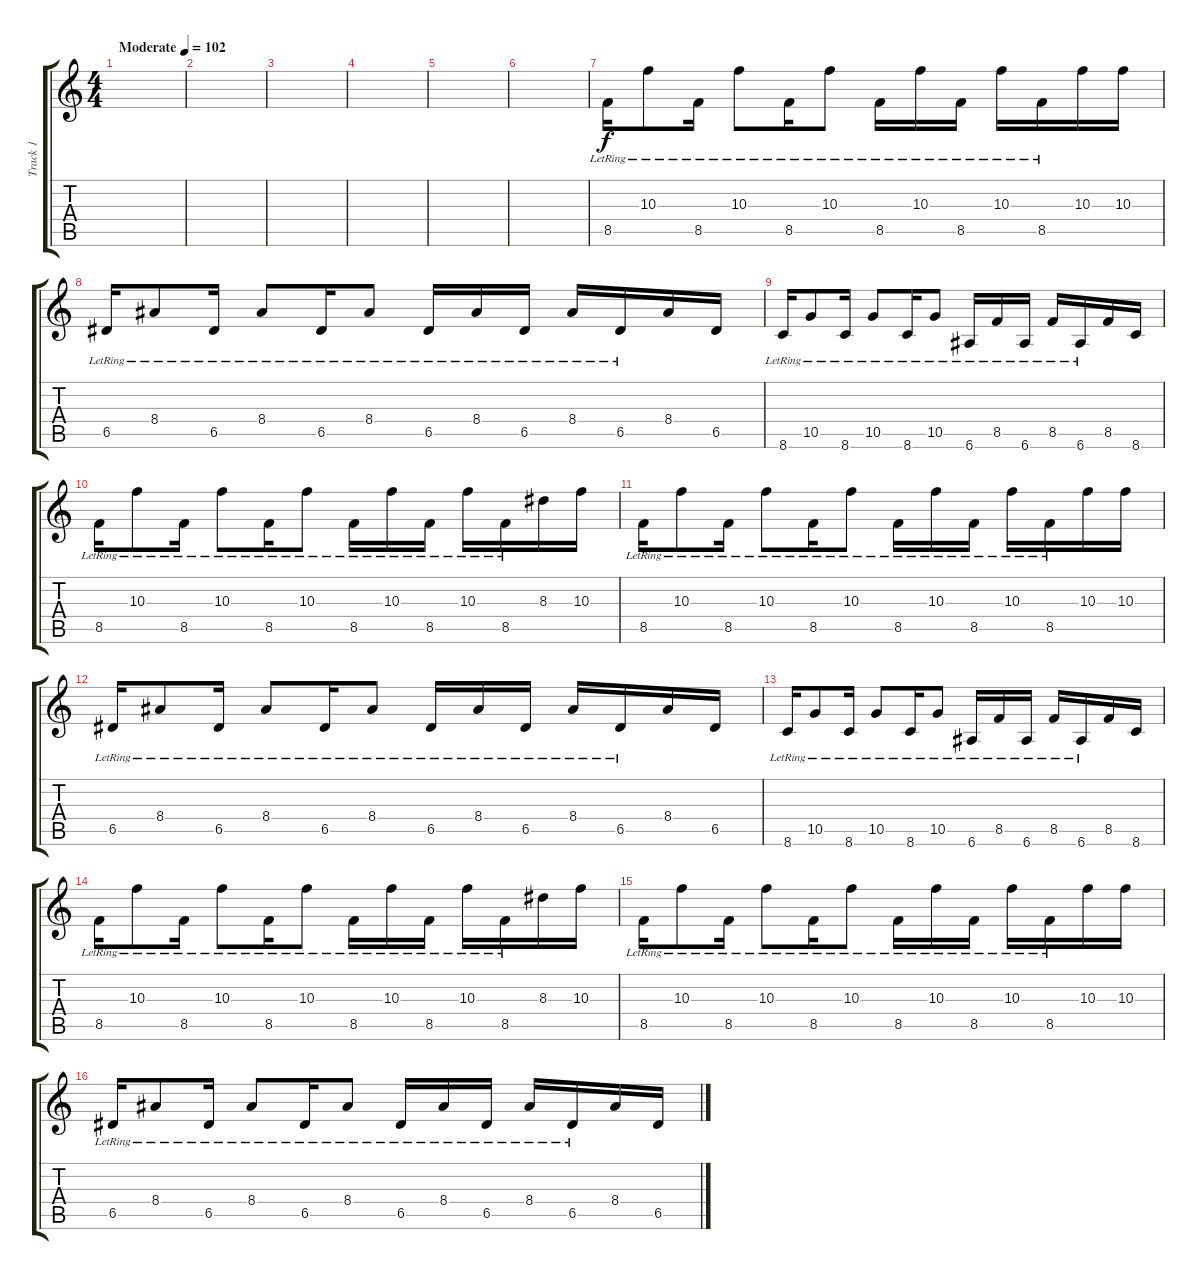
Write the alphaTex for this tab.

\track ("Track 1" "Track 1") {instrument overdrivenguitar}
\staff {score tabs}
\tuning (E4 B3 G3 D3 A2 E2) {hide}
\ts (4 4)
\tempo (102 "Moderate")
\clef g2
\ks c
|
|
|
|
|
|
8.5{lr}.16 10.3{lr}.8 8.5{lr}.16 10.3{lr}.8 8.5{lr}.16 10.3{lr}.8 8.5{lr}.16 10.3{lr}.16 8.5{lr}.16 10.3{lr}.16 8.5{lr}.16 10.3.16 10.3.16 |
6.5{lr}.16 8.4{lr}.8 6.5{lr}.16 8.4{lr}.8 6.5{lr}.16 8.4{lr}.8 6.5{lr}.16 8.4{lr}.16 6.5{lr}.16 8.4{lr}.16 6.5{lr}.16 8.4.16 6.5.16 |
8.6{lr}.16 10.5{lr}.8 8.6{lr}.16 10.5{lr}.8 8.6{lr}.16 10.5{lr}.8 6.6{lr}.16 8.5{lr}.16 6.6{lr}.16 8.5{lr}.16 6.6{lr}.16 8.5.16 8.6.16 |
8.5{lr}.16 10.3{lr}.8 8.5{lr}.16 10.3{lr}.8 8.5{lr}.16 10.3{lr}.8 8.5{lr}.16 10.3{lr}.16 8.5{lr}.16 10.3{lr}.16 8.5{lr}.16 8.3.16 10.3.16 |
8.5{lr}.16 10.3{lr}.8 8.5{lr}.16 10.3{lr}.8 8.5{lr}.16 10.3{lr}.8 8.5{lr}.16 10.3{lr}.16 8.5{lr}.16 10.3{lr}.16 8.5{lr}.16 10.3.16 10.3.16 |
6.5{lr}.16 8.4{lr}.8 6.5{lr}.16 8.4{lr}.8 6.5{lr}.16 8.4{lr}.8 6.5{lr}.16 8.4{lr}.16 6.5{lr}.16 8.4{lr}.16 6.5{lr}.16 8.4.16 6.5.16 |
8.6{lr}.16 10.5{lr}.8 8.6{lr}.16 10.5{lr}.8 8.6{lr}.16 10.5{lr}.8 6.6{lr}.16 8.5{lr}.16 6.6{lr}.16 8.5{lr}.16 6.6{lr}.16 8.5.16 8.6.16 |
8.5{lr}.16 10.3{lr}.8 8.5{lr}.16 10.3{lr}.8 8.5{lr}.16 10.3{lr}.8 8.5{lr}.16 10.3{lr}.16 8.5{lr}.16 10.3{lr}.16 8.5{lr}.16 8.3.16 10.3.16 |
8.5{lr}.16 10.3{lr}.8 8.5{lr}.16 10.3{lr}.8 8.5{lr}.16 10.3{lr}.8 8.5{lr}.16 10.3{lr}.16 8.5{lr}.16 10.3{lr}.16 8.5{lr}.16 10.3.16 10.3.16 |
6.5{lr}.16 8.4{lr}.8 6.5{lr}.16 8.4{lr}.8 6.5{lr}.16 8.4{lr}.8 6.5{lr}.16 8.4{lr}.16 6.5{lr}.16 8.4{lr}.16 6.5{lr}.16 8.4.16 6.5.16
